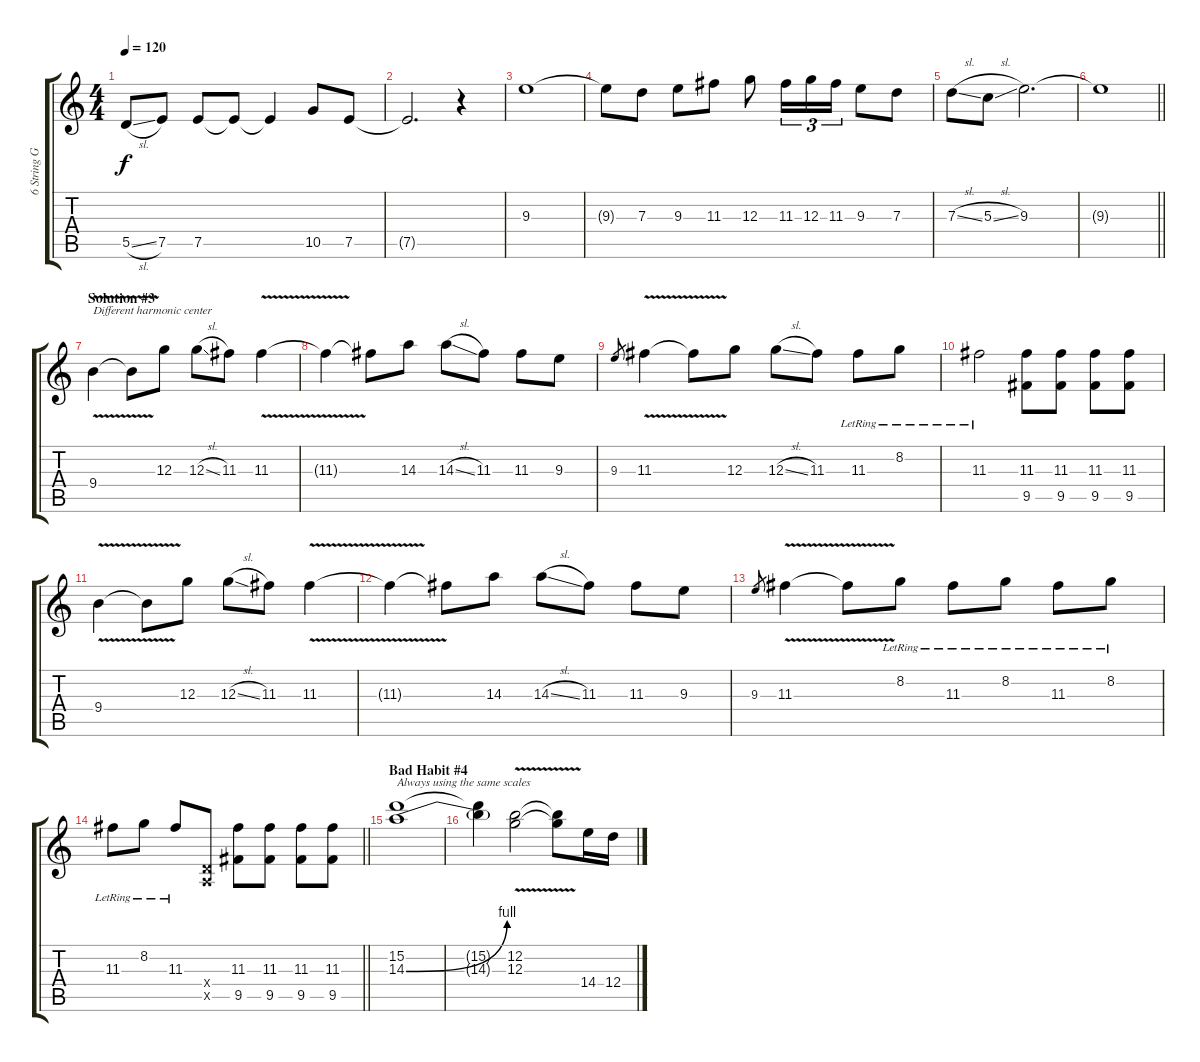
\track ("6 String Guitar" "6 String G") {instrument distortionguitar}
\staff {score tabs}
\tuning (E4 B3 G3 D3 A2 E2) {hide}
\ts (4 4)
\tempo 120
\clef g2
\ks c
5.5{sl}.8{dy f} 7.5.8 7.5.8 7.5{t}.8 7.5{t}.4 10.5.8 7.5.8 |
7.5{t}.2{d} r.4 |
9.3.1 |
9.3{t}.8 7.3.8 9.3.8 11.3.8 12.3.8 11.3.16{tu (3 2)} 12.3.16{tu (3 2)} 11.3.16{tu (3 2)} 9.3.8 7.3.8 |
7.3{sl}.8 5.3{sl}.8 9.3.2{d} |
\barLineRight lightlight
9.3{t}.1 |
\section ("" "Solution #3")
9.4{v}.4{txt "Different harmonic center"} 9.4{t}.8 12.3.8 12.3{sl}.8 11.3.8 11.3{v}.4 |
11.3{t}.4 11.3{t}.8 14.3.8 14.3{sl}.8 11.3.8 11.3.8 9.3.8 |
9.3.8{gr} 11.3{v}.4 11.3{t}.8 12.3.8 12.3{sl}.8 11.3.8 11.3{lr}.8 8.2{lr}.8 |
11.3{lr}.2 (11.3 9.5).8 (11.3 9.5).8 (11.3 9.5).8 (11.3 9.5).8 |
9.4{v}.4 9.4{t}.8 12.3.8 12.3{sl}.8 11.3.8 11.3{v}.4 |
11.3{t}.4 11.3{t}.8 14.3.8 14.3{sl}.8 11.3.8 11.3.8 9.3.8 |
9.3.8{gr} 11.3{v}.4 11.3{t}.8 8.2{lr}.8 11.3{lr}.8 8.2{lr}.8 11.3{lr}.8 8.2{lr}.8 |
\barLineRight lightlight
11.3{lr}.8 8.2{lr}.8 11.3{lr}.8 (0.4{x} 0.5{x}).8 (11.3 9.5).8 (11.3 9.5).8 (11.3 9.5).8 (11.3 9.5).8 |
\section ("" "Bad Habit #4")
(15.2 14.3{be (bend 0 0 60 4)}).1{txt "Always using the same scales"} |
(15.2{t} 14.3{t}).4 (12.2{v} 12.3{v}).2 (12.2{t} 12.3{t}).8 14.4.16 12.4.16
